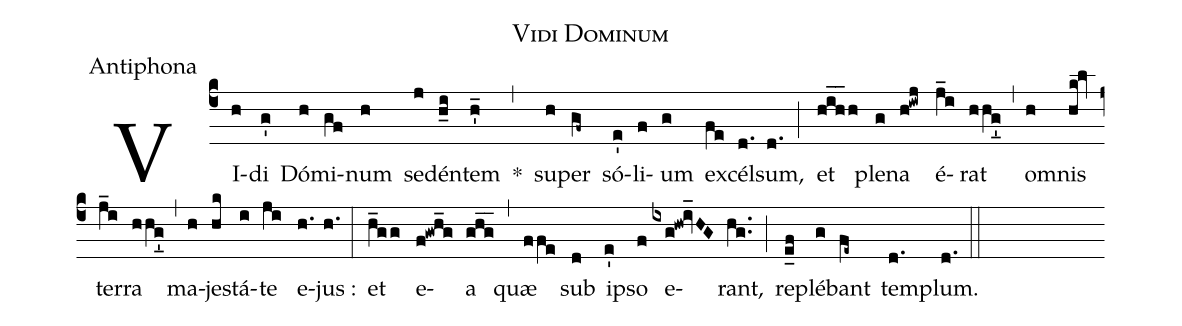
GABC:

name:Vidi Dominum;
office-part:Antiphona;
%%
(c4) VI(h)di(g') Dó(h)mi(gf)num(h) se(j)dén(h_i)tem(h'_) *(,)
su(h)per(gf~) só(e')li(f)um(g) ex(fe)cél(d.)sum,(d.) (;)
et(hih__h) ple(g)na(h!iwj) é(j_i)rat(hhg'_) (,)
o(h)mnis(hk!lv) ter(j_i)ra(hhg'_) (,)
ma(h)je(hk)stá(i)te(ji) e(h.)jus~:(h.) (:)
et(h_gg) e(f!gwh_g)a(ghg__) (,)
quæ(ffe) sub(d) i(e')pso(f) e(ixg!hw!iv_HG)rant,(hg..) (;)
re(e_f)plé(g)bant(fe~) tem(d.)plum.(d.) (::)
